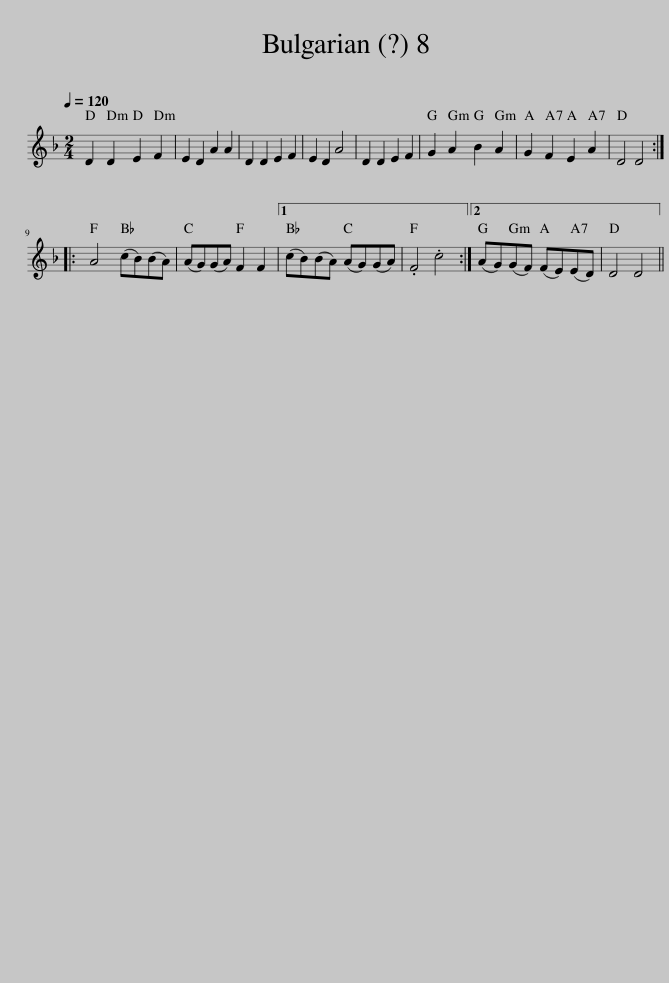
X:1
L:1/8
Q:1/4=120
M:2/4
I:linebreak $
K:Dmin
V:1 treble
V:1
 D2 D2 E2 F2 | E2 D2 A2 A2 | D2 D2 E2 F2 | E2 D2 A4 | D2 D2 E2 F2 | %5
 G2 A2 B2 A2 | G2 F2 E2 A2 | D4 D4 ::$ A4 (cB)(BA) | (AG)(GA) F2 F2 |1 %10
 (cB)(BA) (AG)(GA) | .F4 .c4 :|2 (AG)(GF) (FE)(ED) | D4 D4 || %14
